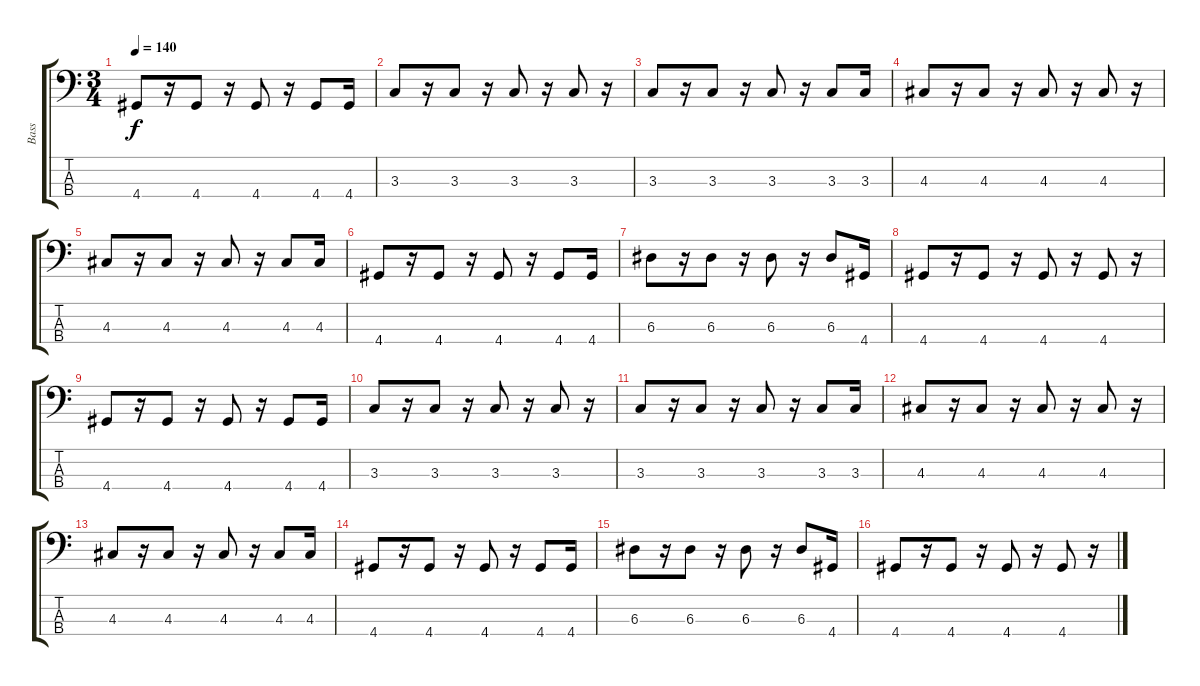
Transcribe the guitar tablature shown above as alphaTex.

\track ("Bass" "Bass") {instrument electricbasspick}
\staff {score tabs}
\tuning (G2 D2 A1 E1) {hide}
\ts (3 4)
\tempo 140
\clef f4
\ks c
4.4.8{dy f} r.16 4.4.8 r.16 4.4.8 r.16 4.4.8 4.4.16 |
3.3.8 r.16 3.3.8 r.16 3.3.8 r.16 3.3.8 r.16 |
3.3.8 r.16 3.3.8 r.16 3.3.8 r.16 3.3.8 3.3.16 |
4.3.8 r.16 4.3.8 r.16 4.3.8 r.16 4.3.8 r.16 |
4.3.8 r.16 4.3.8 r.16 4.3.8 r.16 4.3.8 4.3.16 |
4.4.8 r.16 4.4.8 r.16 4.4.8 r.16 4.4.8 4.4.16 |
6.3.8 r.16 6.3.8 r.16 6.3.8 r.16 6.3.8 4.4.16 |
4.4.8 r.16 4.4.8 r.16 4.4.8 r.16 4.4.8 r.16 |
4.4.8 r.16 4.4.8 r.16 4.4.8 r.16 4.4.8 4.4.16 |
3.3.8 r.16 3.3.8 r.16 3.3.8 r.16 3.3.8 r.16 |
3.3.8 r.16 3.3.8 r.16 3.3.8 r.16 3.3.8 3.3.16 |
4.3.8 r.16 4.3.8 r.16 4.3.8 r.16 4.3.8 r.16 |
4.3.8 r.16 4.3.8 r.16 4.3.8 r.16 4.3.8 4.3.16 |
4.4.8 r.16 4.4.8 r.16 4.4.8 r.16 4.4.8 4.4.16 |
6.3.8 r.16 6.3.8 r.16 6.3.8 r.16 6.3.8 4.4.16 |
4.4.8 r.16 4.4.8 r.16 4.4.8 r.16 4.4.8 r.16
